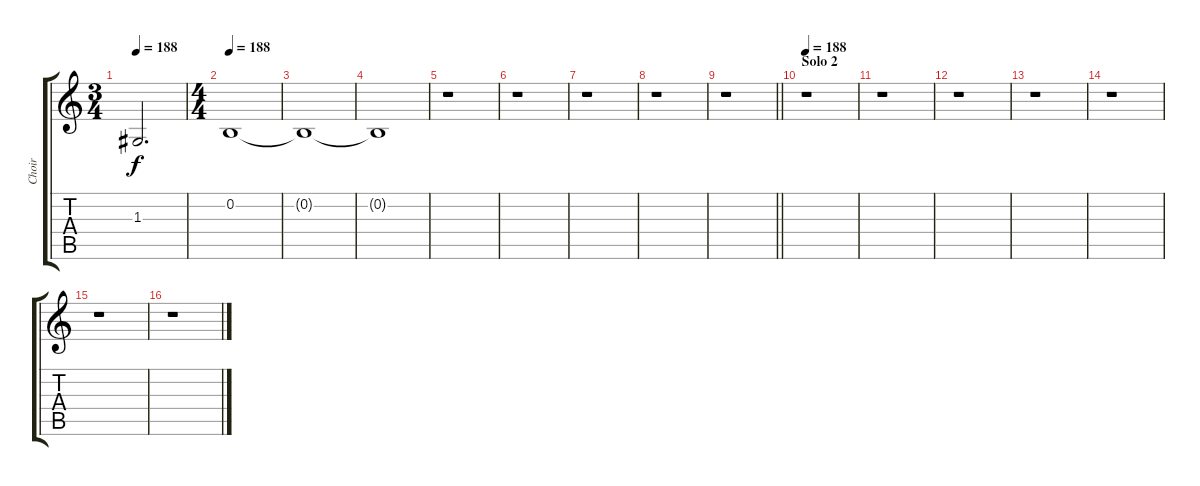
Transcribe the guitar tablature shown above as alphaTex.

\track ("Choir" "Choir") {instrument choiraahs}
\staff {score tabs}
\tuning (E4 B3 G3 D3 A2 E2) {hide}
\ts (3 4)
\tempo 188
\clef g2
\ks c
1.3.2{d dy f} |
\ts (4 4)
\tempo 188
0.2.1 |
0.2{t}.1 |
0.2{t}.1 |
r.1 |
r.1 |
r.1 |
r.1 |
\barLineRight lightlight
r.1 |
\section ("" "Solo 2")
\tempo 188
r.1 |
r.1 |
r.1 |
r.1 |
r.1 |
r.1 |
r.1
